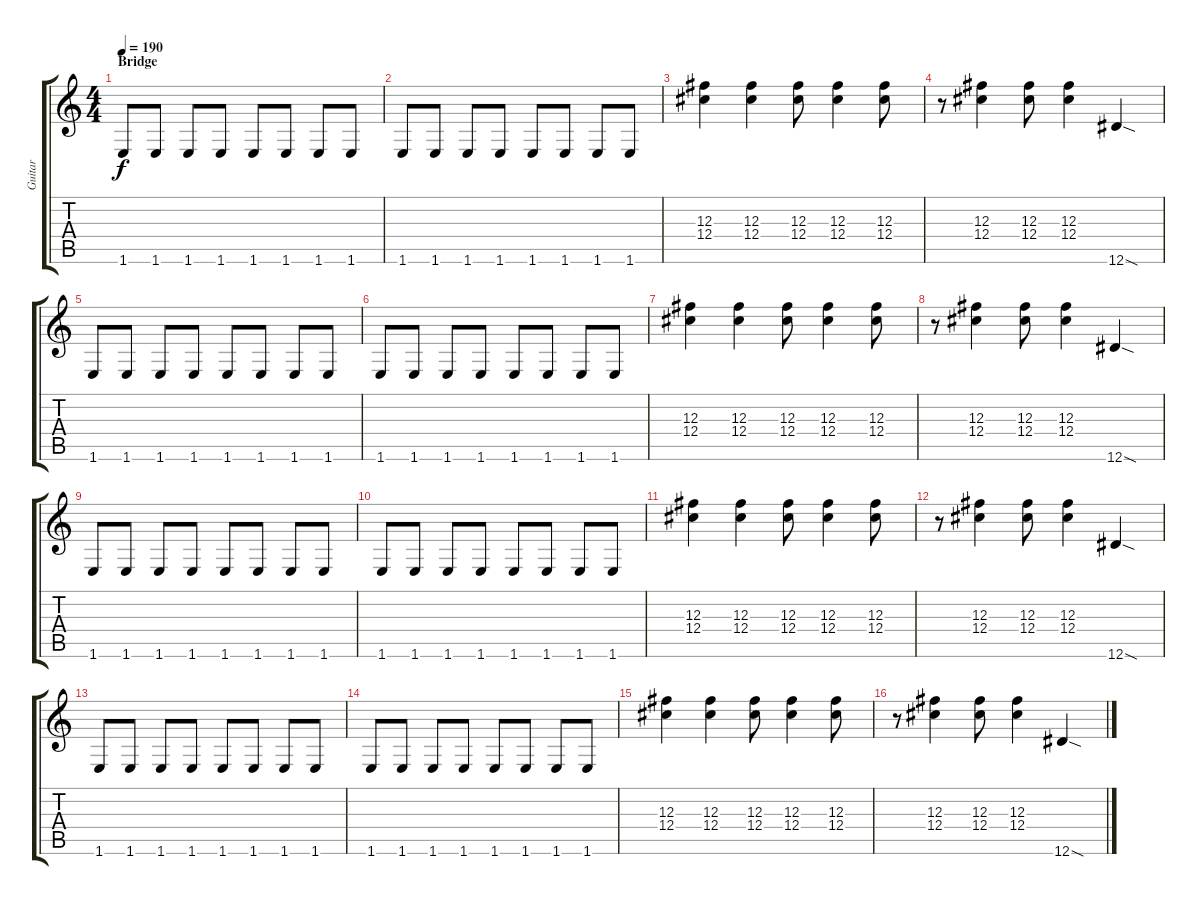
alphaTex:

\track ("Guitar" "Guitar") {instrument distortionguitar}
\staff {score tabs}
\tuning (Eb4 Bb3 Gb3 Db3 Ab2 Eb2) {hide}
\ts (4 4)
\section ("" "Bridge")
\tempo 190
\clef g2
\ks c
1.6.8{dy f} 1.6.8 1.6.8 1.6.8 1.6.8 1.6.8 1.6.8 1.6.8 |
1.6.8 1.6.8 1.6.8 1.6.8 1.6.8 1.6.8 1.6.8 1.6.8 |
(12.3 12.4).4 (12.3 12.4).4 (12.3 12.4).8 (12.3 12.4).4 (12.3 12.4).8 |
r.8 (12.3 12.4).4 (12.3 12.4).8 (12.3 12.4).4 12.6{sod}.4 |
1.6.8 1.6.8 1.6.8 1.6.8 1.6.8 1.6.8 1.6.8 1.6.8 |
1.6.8 1.6.8 1.6.8 1.6.8 1.6.8 1.6.8 1.6.8 1.6.8 |
(12.3 12.4).4 (12.3 12.4).4 (12.3 12.4).8 (12.3 12.4).4 (12.3 12.4).8 |
r.8 (12.3 12.4).4 (12.3 12.4).8 (12.3 12.4).4 12.6{sod}.4 |
1.6.8 1.6.8 1.6.8 1.6.8 1.6.8 1.6.8 1.6.8 1.6.8 |
1.6.8 1.6.8 1.6.8 1.6.8 1.6.8 1.6.8 1.6.8 1.6.8 |
(12.3 12.4).4 (12.3 12.4).4 (12.3 12.4).8 (12.3 12.4).4 (12.3 12.4).8 |
r.8 (12.3 12.4).4 (12.3 12.4).8 (12.3 12.4).4 12.6{sod}.4 |
1.6.8 1.6.8 1.6.8 1.6.8 1.6.8 1.6.8 1.6.8 1.6.8 |
1.6.8 1.6.8 1.6.8 1.6.8 1.6.8 1.6.8 1.6.8 1.6.8 |
(12.3 12.4).4 (12.3 12.4).4 (12.3 12.4).8 (12.3 12.4).4 (12.3 12.4).8 |
r.8 (12.3 12.4).4 (12.3 12.4).8 (12.3 12.4).4 12.6{sod}.4
